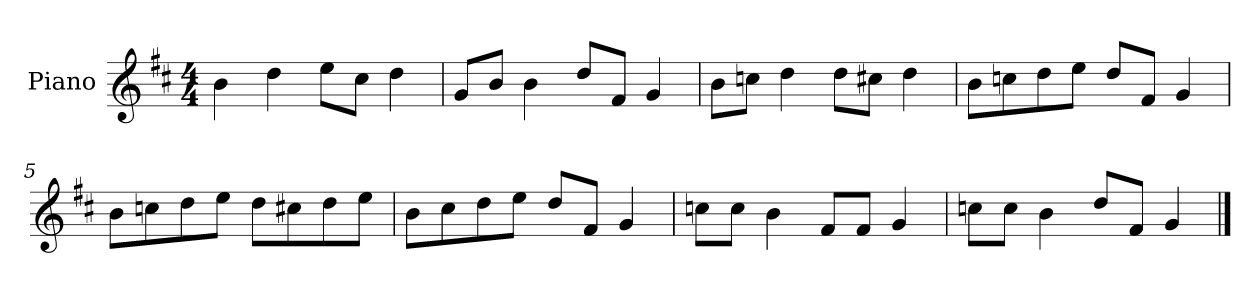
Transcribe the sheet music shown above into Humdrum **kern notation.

**kern
*part1
*staff1
*I"Piano
*I'P-no
*clefG2
*k[f#c#]
*M4/4
*MM90
=1
4b\
4dd\
8ee\L
8cc#\J
4dd\
=2
8g/L
8b/J
4b\
8dd/L
8f#/J
4g/
=3
8b\L
8ccn\J
4dd\
8dd\L
8cc#X\J
4dd\
=4
8b\L
8ccn\
8dd\
8ee\J
8dd/L
8f#/J
4g/
=5
8b\L
8ccn\
8dd\
8ee\J
8dd\L
8cc#X\
8dd\
8ee\J
!!LO:LB:g=z
=6
8b\L
8cc#\
8dd\
8ee\J
8dd/L
8f#/J
4g/
=7
8ccn\L
8cc\J
4b\
8f#/L
8f#/J
4g/
=8
8ccn\L
8cc\J
4b\
8dd/L
8f#/J
4g/
==
*-
